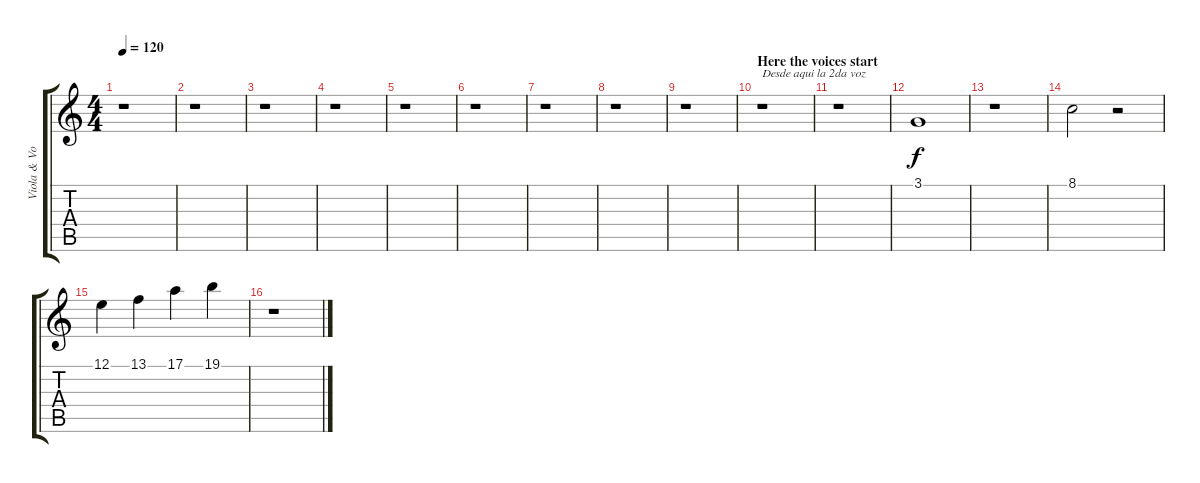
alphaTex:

\track ("Viola & Voice2" "Viola & Vo") {instrument viola}
\staff {score tabs}
\tuning (E4 B3 G3 D3 A2 E2) {hide}
\ts (4 4)
\tempo 120
\clef g2
\ks c
r.1{dy f} |
r.1 |
r.1 |
r.1 |
r.1 |
r.1 |
r.1 |
r.1 |
r.1 |
\section ("" "Here the voices start")
r.1{txt "Desde aqui la 2da voz"} |
r.1 |
3.1.1 |
r.1 |
8.1.2 r.2 |
12.1.4 13.1.4 17.1.4 19.1.4 |
r.1
